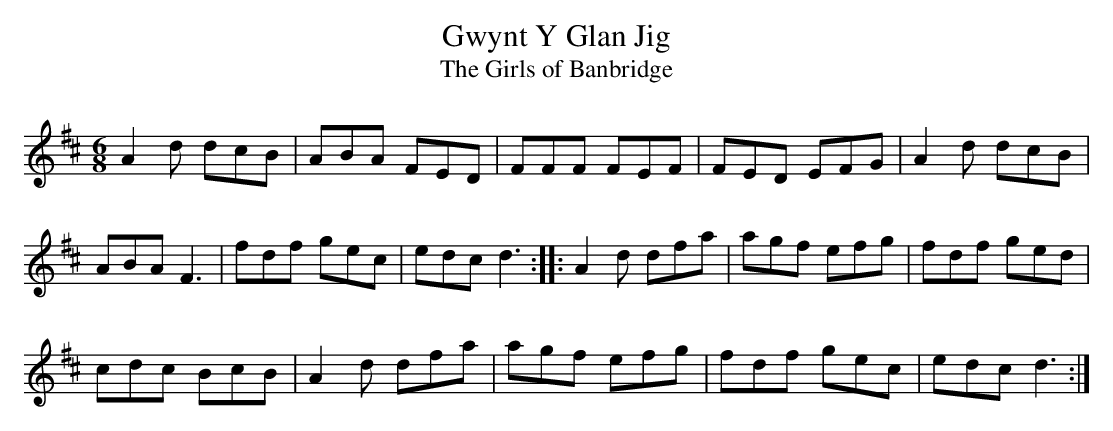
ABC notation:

X:1
T:Gwynt Y Glan Jig
T:The Girls of Banbridge
M:6/8
K:D
A2 d dcB | ABA FED | FFF FEF | FED EFG | A2 d dcB |
ABA F3 | fdf gec | edc d3::A2 d dfa | agf efg | fdf ged |
cdc BcB | A2 d dfa | agf efg | fdf gec | edc d3 :|
